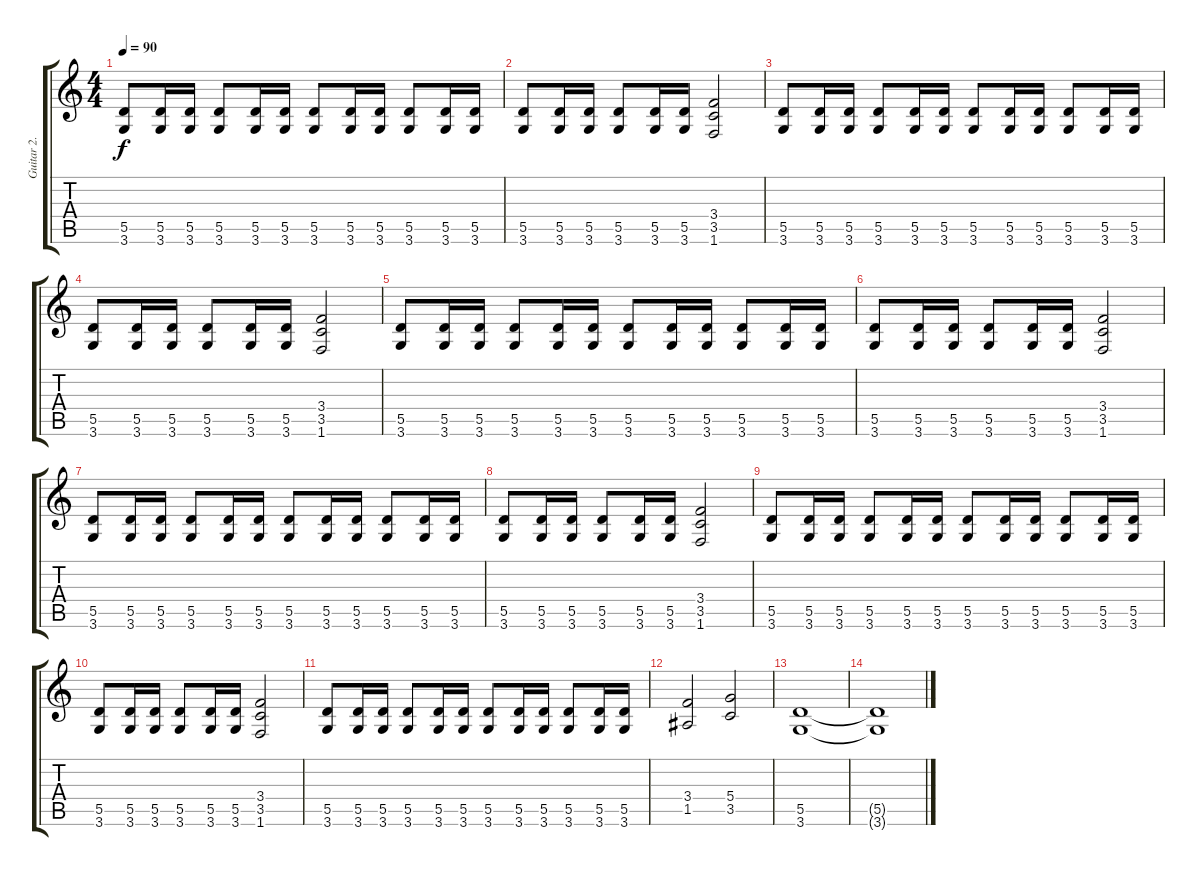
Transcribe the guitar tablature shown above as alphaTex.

\track ("Guitar 2." "Guitar 2.") {instrument overdrivenguitar}
\staff {score tabs}
\tuning (E4 B3 G3 D3 A2 E2) {hide}
\ts (4 4)
\tempo 90
\clef g2
\ks c
(5.5 3.6).8{dy f} (5.5 3.6).16 (5.5 3.6).16 (5.5 3.6).8 (5.5 3.6).16 (5.5 3.6).16 (5.5 3.6).8 (5.5 3.6).16 (5.5 3.6).16 (5.5 3.6).8 (5.5 3.6).16 (5.5 3.6).16 |
(5.5 3.6).8 (5.5 3.6).16 (5.5 3.6).16 (5.5 3.6).8 (5.5 3.6).16 (5.5 3.6).16 (3.4 3.5 1.6).2 |
(5.5 3.6).8 (5.5 3.6).16 (5.5 3.6).16 (5.5 3.6).8 (5.5 3.6).16 (5.5 3.6).16 (5.5 3.6).8 (5.5 3.6).16 (5.5 3.6).16 (5.5 3.6).8 (5.5 3.6).16 (5.5 3.6).16 |
(5.5 3.6).8 (5.5 3.6).16 (5.5 3.6).16 (5.5 3.6).8 (5.5 3.6).16 (5.5 3.6).16 (3.4 3.5 1.6).2 |
(5.5 3.6).8 (5.5 3.6).16 (5.5 3.6).16 (5.5 3.6).8 (5.5 3.6).16 (5.5 3.6).16 (5.5 3.6).8 (5.5 3.6).16 (5.5 3.6).16 (5.5 3.6).8 (5.5 3.6).16 (5.5 3.6).16 |
(5.5 3.6).8 (5.5 3.6).16 (5.5 3.6).16 (5.5 3.6).8 (5.5 3.6).16 (5.5 3.6).16 (3.4 3.5 1.6).2 |
(5.5 3.6).8 (5.5 3.6).16 (5.5 3.6).16 (5.5 3.6).8 (5.5 3.6).16 (5.5 3.6).16 (5.5 3.6).8 (5.5 3.6).16 (5.5 3.6).16 (5.5 3.6).8 (5.5 3.6).16 (5.5 3.6).16 |
(5.5 3.6).8 (5.5 3.6).16 (5.5 3.6).16 (5.5 3.6).8 (5.5 3.6).16 (5.5 3.6).16 (3.4 3.5 1.6).2 |
(5.5 3.6).8 (5.5 3.6).16 (5.5 3.6).16 (5.5 3.6).8 (5.5 3.6).16 (5.5 3.6).16 (5.5 3.6).8 (5.5 3.6).16 (5.5 3.6).16 (5.5 3.6).8 (5.5 3.6).16 (5.5 3.6).16 |
(5.5 3.6).8 (5.5 3.6).16 (5.5 3.6).16 (5.5 3.6).8 (5.5 3.6).16 (5.5 3.6).16 (3.4 3.5 1.6).2 |
(5.5 3.6).8 (5.5 3.6).16 (5.5 3.6).16 (5.5 3.6).8 (5.5 3.6).16 (5.5 3.6).16 (5.5 3.6).8 (5.5 3.6).16 (5.5 3.6).16 (5.5 3.6).8 (5.5 3.6).16 (5.5 3.6).16 |
(3.4 1.5).2 (5.4 3.5).2 |
(5.5 3.6).1 |
(5.5{t} 3.6{t}).1
